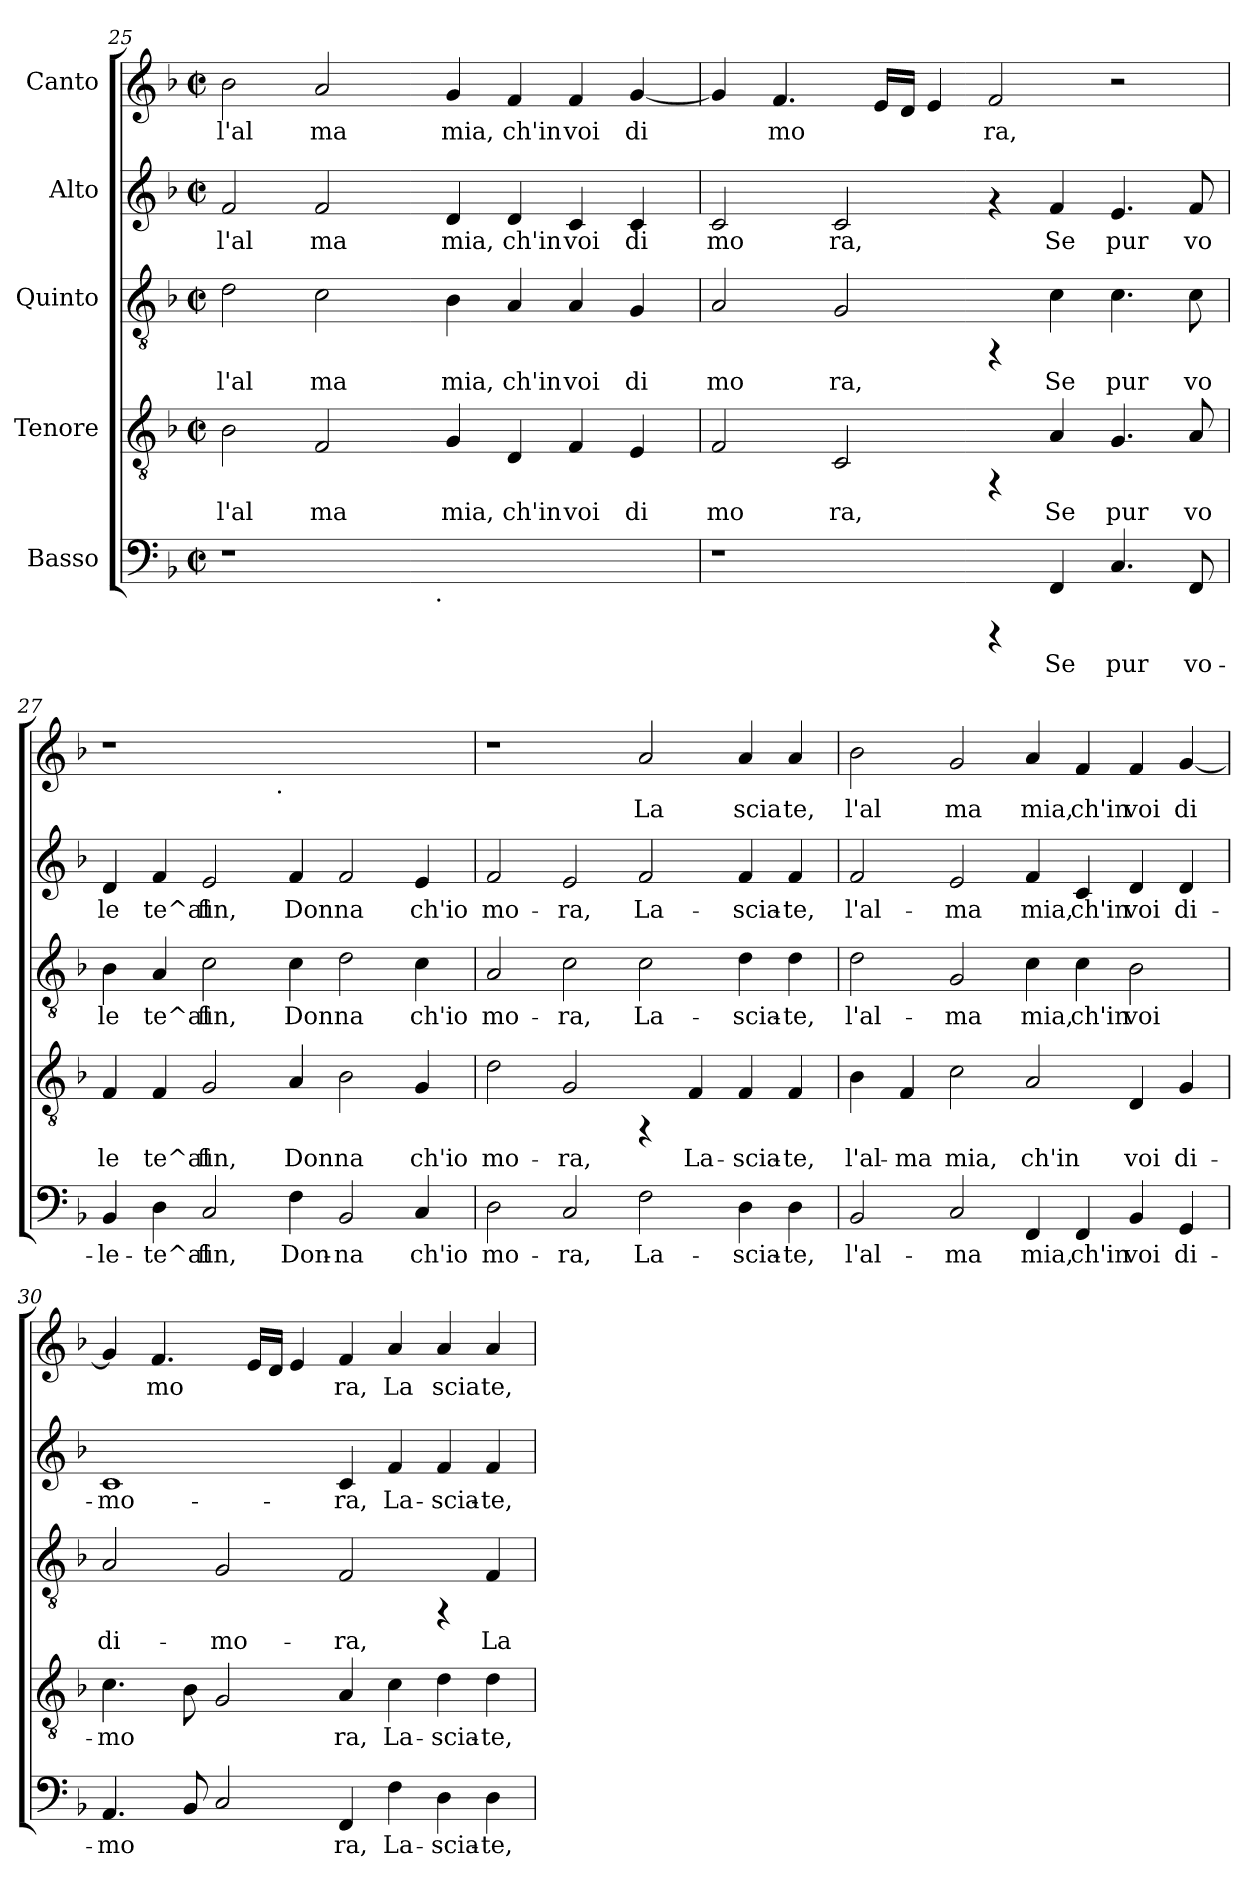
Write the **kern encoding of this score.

**kern	**text	**kern	**text	**kern	**text	**kern	**text	**kern	**text
*part5	*part5	*part4	*part4	*part3	*part3	*part2	*part2	*part1	*part1
*staff5	*staff5	*staff4	*staff4	*staff3	*staff3	*staff2	*staff2	*staff1	*staff1
*I"Basso	*	*I"Tenore	*	*I"Quinto	*	*I"Alto	*	*I"Canto	*
*clefF4	*	*clefGv2	*	*clefGv2	*	*clefG2	*	*clefG2	*
*ITrd-3c-5	*	*	*	*	*	*ITrd-3c-5	*	*ITrd-3c-5	*
*k[b-e-]	*	*k[b-]	*	*k[b-]	*	*k[b-e-]	*	*k[b-e-]	*
*B-:	*	*F:	*	*F:	*	*B-:	*	*B-:	*
*M2/2	*	*M2/2	*	*M2/2	*	*M2/2	*	*M2/2	*
*met(c|)	*	*met(c|)	*	*met(c|)	*	*met(c|)	*	*met(c|)	*
=25	=25	=25	=25	=25	=25	=25	=25	=25	=25
!	!	!	!LO:LY:b:cj	!	!LO:LY:b:cj	!	!LO:LY:b:cj	!	!LO:LY:b:cj
*^	*	*	*	*	*	*	*	*	*
1r	2ryy	.	2B-\	l'al	2d\	l'al	2b-/	l'al	2ee-\	l'al
!	!	!	!	!LO:LY:b:cj	!	!LO:LY:b:cj	!	!LO:LY:b:cj	!	!LO:LY:b:cj
.	4ryy	.	2F/	ma	2c\	ma	2b-/	ma	2dd/	ma
.	8...ryy	.	.	.	.	.	.	.	.	.
!	!LO:TX:b:t=.	!	!	!	!	!	!	!	!	!
.	1ryy	.	.	.	.	.	.	.	.	.
!	!	!	!	!LO:LY:b:cj	!	!LO:LY:b:cj	!	!LO:LY:b:cj	!	!LO:LY:b:cj
1ryy	.	.	4G/	mia,	4B-\	mia,	4g/	mia,	4cc/	mia,
!	!	!	!	!LO:LY:b:cj	!	!LO:LY:b:cj	!	!LO:LY:b:cj	!	!LO:LY:b:cj
.	.	.	4D/	ch'in	4A/	ch'in	4g/	ch'in	4b-/	ch'in
!	!	!	!	!LO:LY:b:cj	!	!LO:LY:b:cj	!	!LO:LY:b:cj	!	!LO:LY:b:cj
.	.	.	4F/	voi	4A/	voi	4f/	voi	4b-/	voi
!	!	!	!	!LO:LY:b:cj	!	!LO:LY:b:cj	!	!LO:LY:b:cj	!	!LO:LY:b:cj
.	.	.	4E/	di	4G/	di	4f/	di	[<4cc/	di
.	64ryy	.	.	.	.	.	.	.	.	.
=26	=26	=26	=26	=26	=26	=26	=26	=26	=26	=26
!	!	!	!	!LO:LY:b:cj	!	!LO:LY:b:cj	!	!LO:LY:b:cj	!	!LO:LY:b:cj
*v	*v	*	*	*	*	*	*	*	*	*
1r	.	2F/	mo	2A/	mo	2f/	mo	4cc/]	.
!	!	!	!	!	!	!	!	!	!LO:LY:b:cj
.	.	.	.	.	.	.	.	4.b-/	mo
!	!	!	!LO:LY:b:cj	!	!LO:LY:b:cj	!	!LO:LY:b:cj	!	!
.	.	2C/	ra,	2G/	ra,	2f/	ra,	.	.
!	!	!	!	!	!	!	!	!	!LO:LY:b:cj
.	.	.	.	.	.	.	.	16a/L	.
!	!	!	!	!	!	!	!	!	!LO:LY:b:cj
.	.	.	.	.	.	.	.	16g/J	.
!	!	!	!	!	!	!	!	!	!LO:LY:b:cj
.	.	.	.	.	.	.	.	4a/	.
!	!	!	!	!	!	!	!	!	!LO:LY:b:cj
4rCCC	.	4rFF	.	4rFF	.	4rf	.	2b-/	ra,
!	!LO:LY:b:cj	!	!LO:LY:b:cj	!	!LO:LY:b:cj	!	!LO:LY:b:cj	!	!
4BB-/	Se	4A/	Se	4c\	Se	4b-/	Se	.	.
!	!LO:LY:b:cj	!	!LO:LY:b:cj	!	!LO:LY:b:cj	!	!LO:LY:b:cj	!	!
4.F/	pur	4.G/	pur	4.c\	pur	4.a/	pur	2r	.
!	!LO:LY:b:cj	!	!LO:LY:b:cj	!	!LO:LY:b:cj	!	!LO:LY:b:cj	!	!
8BB-/	vo-	8A/	vo	8c\	vo	8b-/	vo	.	.
=27	=27	=27	=27	=27	=27	=27	=27	=27	=27
!	!LO:LY:b:cj	!	!LO:LY:b:cj	!	!LO:LY:b:cj	!	!LO:LY:b:cj	!	!
*	*	*	*	*	*	*	*	*^	*
4E-/	-le-	4F/	le	4B-\	le	4g/	le	1r	2ryy	.
!	!LO:LY:b:cj	!	!LO:LY:b:cj	!	!LO:LY:b:cj	!	!LO:LY:b:cj	!	!	!
4G\	-te^al	4F/	te^al	4A/	te^al	4b-/	te^al	.	.	.
!	!LO:LY:b:cj	!	!LO:LY:b:cj	!	!LO:LY:b:cj	!	!LO:LY:b:cj	!	!	!
2F/	fin,	2G/	fin,	2c\	fin,	2a/	fin,	.	4...ryy	.
!	!	!	!	!	!	!	!	!	!LO:TX:b:t=.	!
.	.	.	.	.	.	.	.	.	1ryy	.
!	!LO:LY:b:cj	!	!LO:LY:b:cj	!	!LO:LY:b:cj	!	!LO:LY:b:cj	!	!	!
4B-\	Don-	4A/	Don	4c\	Don	4b-/	Don	1ryy	.	.
!	!LO:LY:b:cj	!	!LO:LY:b:cj	!	!LO:LY:b:cj	!	!LO:LY:b:cj	!	!	!
2E-/	-na	2B-\	na	2d\	na	2b-/	na	.	.	.
!	!LO:LY:b:cj	!	!LO:LY:b:cj	!	!LO:LY:b:cj	!	!LO:LY:b:cj	!	!	!
4F/	ch'io	4G/	ch'io	4c\	ch'io	4a/	ch'io	.	.	.
.	.	.	.	.	.	.	.	.	32ryy	.
!!LO:PB:g=z
=28	=28	=28	=28	=28	=28	=28	=28	=28	=28	=28
!	!LO:LY:b:cj	!	!LO:LY:b:cj	!	!LO:LY:b:cj	!	!LO:LY:b:cj	!	!	!
*	*	*	*	*	*	*	*	*v	*v	*
2G\	mo-	2d\	mo-	2A/	mo-	2b-/	mo-	1r	.
!	!LO:LY:b:cj	!	!LO:LY:b:cj	!	!LO:LY:b:cj	!	!LO:LY:b:cj	!	!
2F/	-ra,	2G/	-ra,	2c\	-ra,	2a/	-ra,	.	.
!	!LO:LY:b:cj	!	!	!	!LO:LY:b:cj	!	!LO:LY:b:cj	!	!LO:LY:b:cj
2B-\	La-	4rFF	.	2c\	La-	2b-/	La-	2dd/	La
!	!	!	!LO:LY:b:cj	!	!	!	!	!	!
.	.	4F/	La-	.	.	.	.	.	.
!	!LO:LY:b:cj	!	!LO:LY:b:cj	!	!LO:LY:b:cj	!	!LO:LY:b:cj	!	!LO:LY:b:cj
4G\	-scia-	4F/	-scia-	4d\	-scia-	4b-/	-scia-	4dd/	scia
!	!LO:LY:b:cj	!	!LO:LY:b:cj	!	!LO:LY:b:cj	!	!LO:LY:b:cj	!	!LO:LY:b:cj
4G\	-te,	4F/	-te,	4d\	-te,	4b-/	-te,	4dd/	te,
=29	=29	=29	=29	=29	=29	=29	=29	=29	=29
!	!LO:LY:b:cj	!	!LO:LY:b:cj	!	!LO:LY:b:cj	!	!LO:LY:b:cj	!	!LO:LY:b:cj
2E-/	l'al-	4B-\	l'al-	2d\	l'al-	2b-/	l'al-	2ee-\	l'al
!	!	!	!LO:LY:b:cj	!	!	!	!	!	!
.	.	4F/	-ma	.	.	.	.	.	.
!	!LO:LY:b:cj	!	!LO:LY:b:cj	!	!LO:LY:b:cj	!	!LO:LY:b:cj	!	!LO:LY:b:cj
2F/	-ma	2c\	mia,	2G/	-ma	2a/	-ma	2cc/	ma
!	!LO:LY:b:cj	!	!LO:LY:b:cj	!	!LO:LY:b:cj	!	!LO:LY:b:cj	!	!LO:LY:b:cj
4BB-/	mia,	2A/	ch'in	4c\	mia,	4b-/	mia,	4dd/	mia,
!	!LO:LY:b:cj	!	!	!	!LO:LY:b:cj	!	!LO:LY:b:cj	!	!LO:LY:b:cj
4BB-/	ch'in	.	.	4c\	ch'in	4f/	ch'in	4b-/	ch'in
!	!LO:LY:b:cj	!	!LO:LY:b:cj	!	!LO:LY:b:cj	!	!LO:LY:b:cj	!	!LO:LY:b:cj
4E-/	voi	4D/	voi	2B-\	voi	4g/	voi	4b-/	voi
!	!LO:LY:b:cj	!	!LO:LY:b:cj	!	!	!	!LO:LY:b:cj	!	!LO:LY:b:cj
4C/	di-	4G/	di-	.	.	4g/	di-	[<4cc/	di
=30	=30	=30	=30	=30	=30	=30	=30	=30	=30
!	!LO:LY:b:cj	!	!LO:LY:b:cj	!	!LO:LY:b:cj	!	!LO:LY:b:cj	!	!LO:LY:b:cj
4.D/	-mo-	4.c\	-mo-	2A/	di-	1f	-mo-	4cc/]	.
!	!	!	!	!	!	!	!	!	!LO:LY:b:cj
.	.	.	.	.	.	.	.	4.b-/	mo
!	!LO:LY:b:cj	!	!LO:LY:b:cj	!	!	!	!	!	!
8E-/	--	8B-\	--	.	.	.	.	.	.
!	!LO:LY:b:cj	!	!LO:LY:b:cj	!	!LO:LY:b:cj	!	!	!	!
2F/	--	2G/	--	2G/	-mo-	.	.	.	.
!	!	!	!	!	!	!	!	!	!LO:LY:b:cj
.	.	.	.	.	.	.	.	16a/L	.
!	!	!	!	!	!	!	!	!	!LO:LY:b:cj
.	.	.	.	.	.	.	.	16g/J	.
!	!	!	!	!	!	!	!	!	!LO:LY:b:cj
.	.	.	.	.	.	.	.	4a/	.
!	!LO:LY:b:cj	!	!LO:LY:b:cj	!	!LO:LY:b:cj	!	!LO:LY:b:cj	!	!LO:LY:b:cj
4BB-/	-ra,	4A/	-ra,	2F/	-ra,	4f/	-ra,	4b-/	ra,
!	!LO:LY:b:cj	!	!LO:LY:b:cj	!	!	!	!LO:LY:b:cj	!	!LO:LY:b:cj
4B-\	La-	4c\	La-	.	.	4b-/	La-	4dd/	La
!	!LO:LY:b:cj	!	!LO:LY:b:cj	!	!	!	!LO:LY:b:cj	!	!LO:LY:b:cj
4G\	-scia-	4d\	-scia-	4rFF	.	4b-/	-scia-	4dd/	scia
!	!LO:LY:b:cj	!	!LO:LY:b:cj	!	!LO:LY:b:cj	!	!LO:LY:b:cj	!	!LO:LY:b:cj
4G\	-te,	4d\	-te,	4F/	La-	4b-/	-te,	4dd/	te,
=	=	=	=	=	=	=	=	=	=
*-	*-	*-	*-	*-	*-	*-	*-	*-	*-
